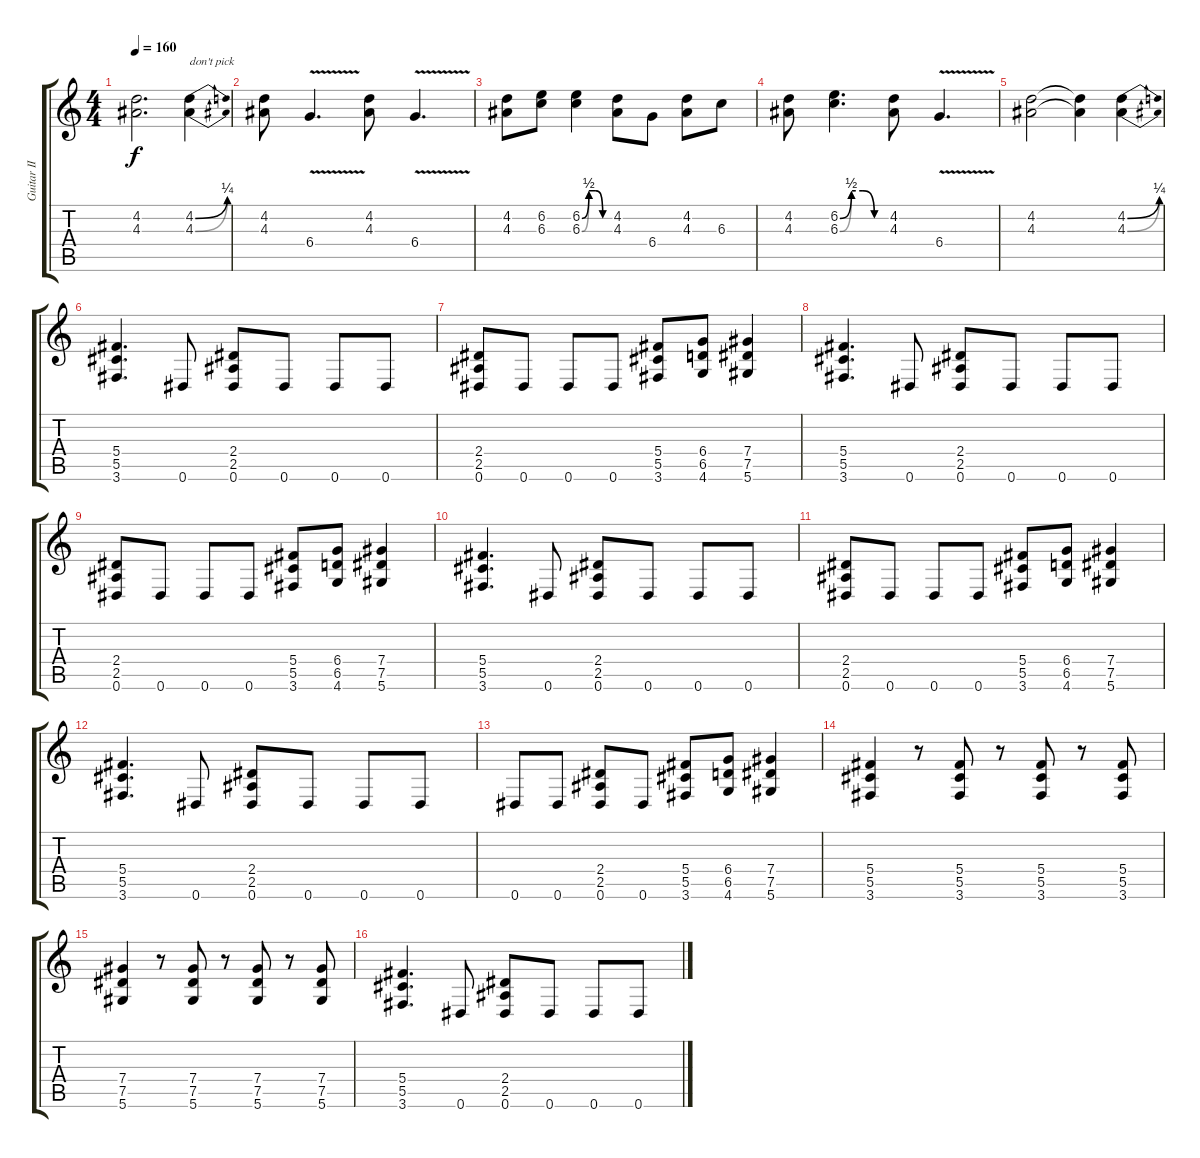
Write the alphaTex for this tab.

\track ("Guitar II" "Guitar II") {instrument distortionguitar}
\staff {score tabs}
\tuning (Eb4 Bb3 Gb3 Db3 Ab2 Eb2) {hide}
\ts (4 4)
\tempo 160
\clef g2
\ks c
(4.2 4.3).2{d dy f} (4.2{be (bend 0 0 60 1)} 4.3{be (bend 0 0 60 1)}).4{txt "don't pick"} |
(4.2 4.3).8 6.4{v}.4{d} (4.2 4.3).8 6.4{v}.4{d} |
(4.2 4.3).8 (6.2 6.3).8 (6.2{be (custom 0 0 15 2 30 2 45 0 60 0)} 6.3{be (custom 0 0 15 2 30 2 45 0 60 0)}).4 (4.2 4.3).8 6.4.8 (4.2 4.3).8 6.3.8 |
(4.2 4.3).8 (6.2{be (custom 0 0 15 2 30 2 45 0 60 0)} 6.3{be (custom 0 0 15 2 30 2 45 0 60 0)}).4{d} (4.2 4.3).8 6.4{v}.4{d} |
(4.2 4.3).2 (4.2{t} 4.3{t}).4 (4.2{be (bend 0 0 60 1)} 4.3{be (bend 0 0 60 1)}).4 |
(5.4 5.5 3.6).4{d} 0.6.8 (2.4 2.5 0.6).8 0.6.8 0.6.8 0.6.8 |
(2.4 2.5 0.6).8 0.6.8 0.6.8 0.6.8 (5.4 5.5 3.6).8 (6.4 6.5 4.6).8 (7.4 7.5 5.6).4 |
(5.4 5.5 3.6).4{d} 0.6.8 (2.4 2.5 0.6).8 0.6.8 0.6.8 0.6.8 |
(2.4 2.5 0.6).8 0.6.8 0.6.8 0.6.8 (5.4 5.5 3.6).8 (6.4 6.5 4.6).8 (7.4 7.5 5.6).4 |
(5.4 5.5 3.6).4{d} 0.6.8 (2.4 2.5 0.6).8 0.6.8 0.6.8 0.6.8 |
(2.4 2.5 0.6).8 0.6.8 0.6.8 0.6.8 (5.4 5.5 3.6).8 (6.4 6.5 4.6).8 (7.4 7.5 5.6).4 |
(5.4 5.5 3.6).4{d} 0.6.8 (2.4 2.5 0.6).8 0.6.8 0.6.8 0.6.8 |
0.6.8 0.6.8 (2.4 2.5 0.6).8 0.6.8 (5.4 5.5 3.6).8 (6.4 6.5 4.6).8 (7.4 7.5 5.6).4 |
(5.4 5.5 3.6).4 r.8 (5.4 5.5 3.6).8 r.8 (5.4 5.5 3.6).8 r.8 (5.4 5.5 3.6).8 |
(7.4 7.5 5.6).4 r.8 (7.4 7.5 5.6).8 r.8 (7.4 7.5 5.6).8 r.8 (7.4 7.5 5.6).8 |
(5.4 5.5 3.6).4{d} 0.6.8 (2.4 2.5 0.6).8 0.6.8 0.6.8 0.6.8
